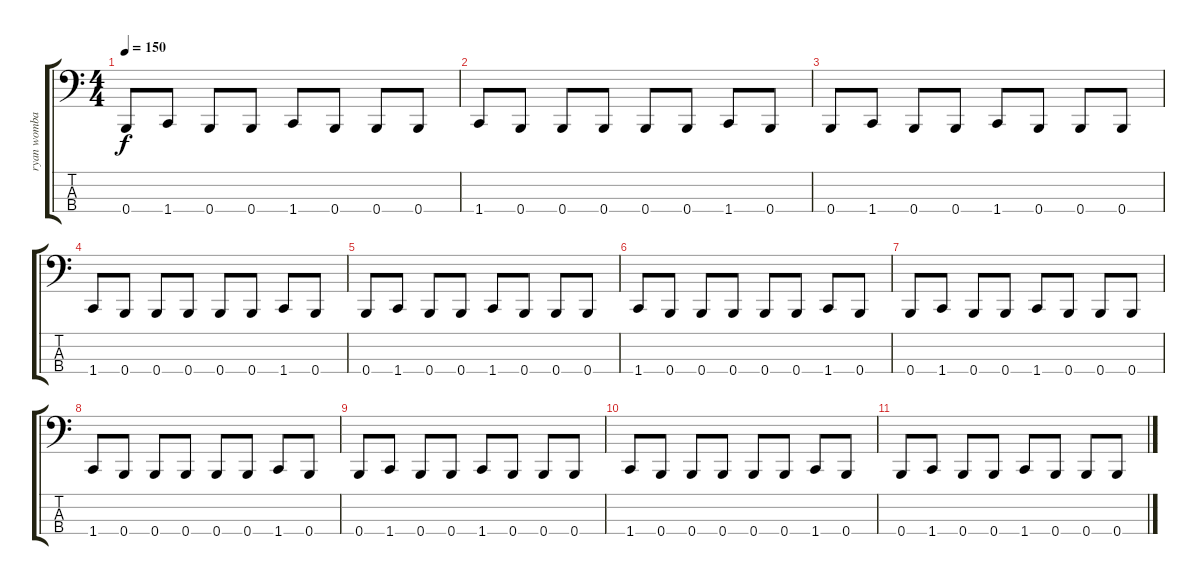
\track ("ryan wombacher" "ryan womba") {instrument electricbassfinger}
\staff {score tabs}
\tuning (E2 B1 Gb1 B0) {hide}
\ts (4 4)
\tempo 150
\clef f4
\ks c
0.4.8{dy f} 1.4.8 0.4.8 0.4.8 1.4.8 0.4.8 0.4.8 0.4.8 |
1.4.8 0.4.8 0.4.8 0.4.8 0.4.8 0.4.8 1.4.8 0.4.8 |
0.4.8 1.4.8 0.4.8 0.4.8 1.4.8 0.4.8 0.4.8 0.4.8 |
1.4.8 0.4.8 0.4.8 0.4.8 0.4.8 0.4.8 1.4.8 0.4.8 |
0.4.8 1.4.8 0.4.8 0.4.8 1.4.8 0.4.8 0.4.8 0.4.8 |
1.4.8 0.4.8 0.4.8 0.4.8 0.4.8 0.4.8 1.4.8 0.4.8 |
0.4.8 1.4.8 0.4.8 0.4.8 1.4.8 0.4.8 0.4.8 0.4.8 |
1.4.8 0.4.8 0.4.8 0.4.8 0.4.8 0.4.8 1.4.8 0.4.8 |
0.4.8 1.4.8 0.4.8 0.4.8 1.4.8 0.4.8 0.4.8 0.4.8 |
1.4.8 0.4.8 0.4.8 0.4.8 0.4.8 0.4.8 1.4.8 0.4.8 |
0.4.8 1.4.8 0.4.8 0.4.8 1.4.8 0.4.8 0.4.8 0.4.8
